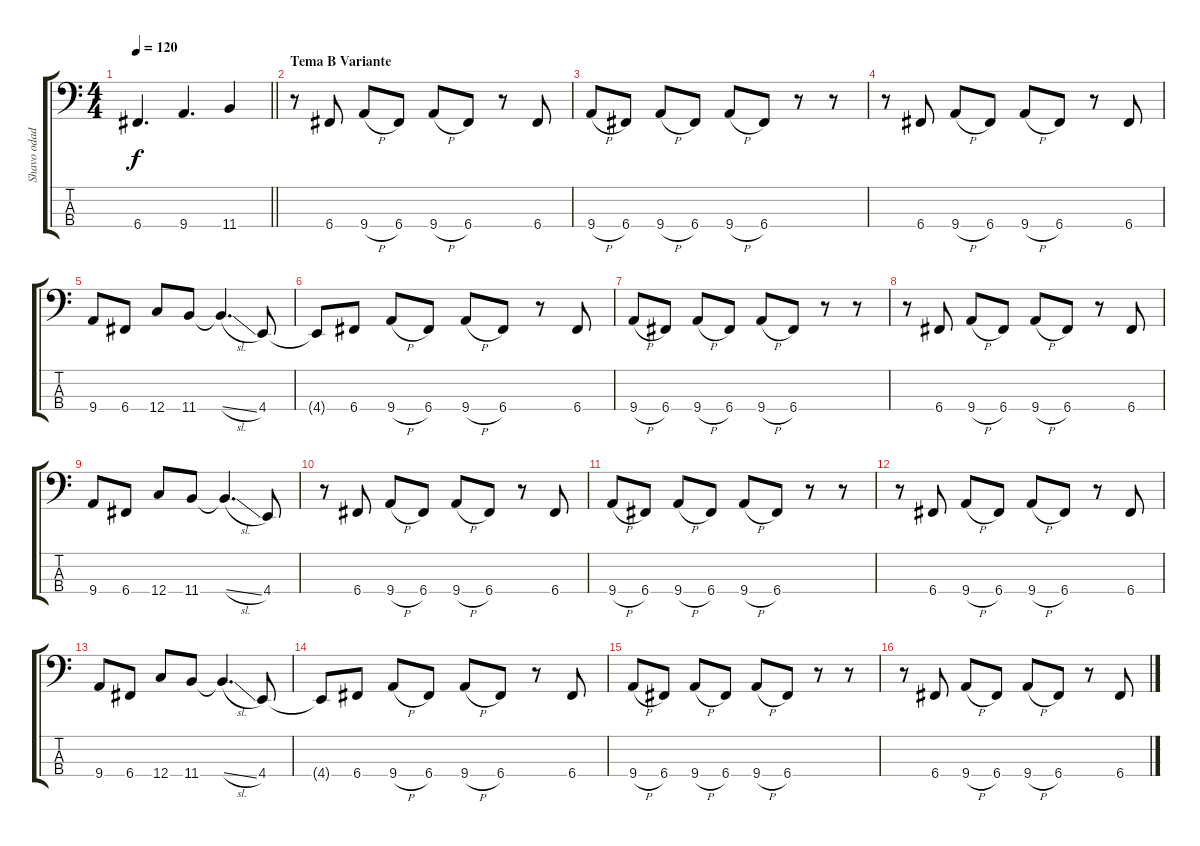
\track ("Shavo odadjian (Bajo)" "Shavo odad") {instrument electricbassfinger}
\staff {score tabs}
\tuning (F2 C2 G1 C1) {hide}
\ts (4 4)
\tempo 120
\clef f4
\barLineRight lightlight
\ks c
6.4.4{d dy f} 9.4.4{d} 11.4.4 |
\section ("" "Tema B Variante")
r.8 6.4.8 9.4{h}.8 6.4.8 9.4{h}.8 6.4.8 r.8 6.4.8 |
9.4{h}.8 6.4.8 9.4{h}.8 6.4.8 9.4{h}.8 6.4.8 r.8 r.8 |
r.8 6.4.8 9.4{h}.8 6.4.8 9.4{h}.8 6.4.8 r.8 6.4.8 |
9.4.8 6.4.8 12.4.8 11.4.8 11.4{sl t}.4{d} 4.4.8 |
4.4{t}.8 6.4.8 9.4{h}.8 6.4.8 9.4{h}.8 6.4.8 r.8 6.4.8 |
9.4{h}.8 6.4.8 9.4{h}.8 6.4.8 9.4{h}.8 6.4.8 r.8 r.8 |
r.8 6.4.8 9.4{h}.8 6.4.8 9.4{h}.8 6.4.8 r.8 6.4.8 |
9.4.8 6.4.8 12.4.8 11.4.8 11.4{sl t}.4{d} 4.4.8 |
r.8 6.4.8 9.4{h}.8 6.4.8 9.4{h}.8 6.4.8 r.8 6.4.8 |
9.4{h}.8 6.4.8 9.4{h}.8 6.4.8 9.4{h}.8 6.4.8 r.8 r.8 |
r.8 6.4.8 9.4{h}.8 6.4.8 9.4{h}.8 6.4.8 r.8 6.4.8 |
9.4.8 6.4.8 12.4.8 11.4.8 11.4{sl t}.4{d} 4.4.8 |
4.4{t}.8 6.4.8 9.4{h}.8 6.4.8 9.4{h}.8 6.4.8 r.8 6.4.8 |
9.4{h}.8 6.4.8 9.4{h}.8 6.4.8 9.4{h}.8 6.4.8 r.8 r.8 |
r.8 6.4.8 9.4{h}.8 6.4.8 9.4{h}.8 6.4.8 r.8 6.4.8
